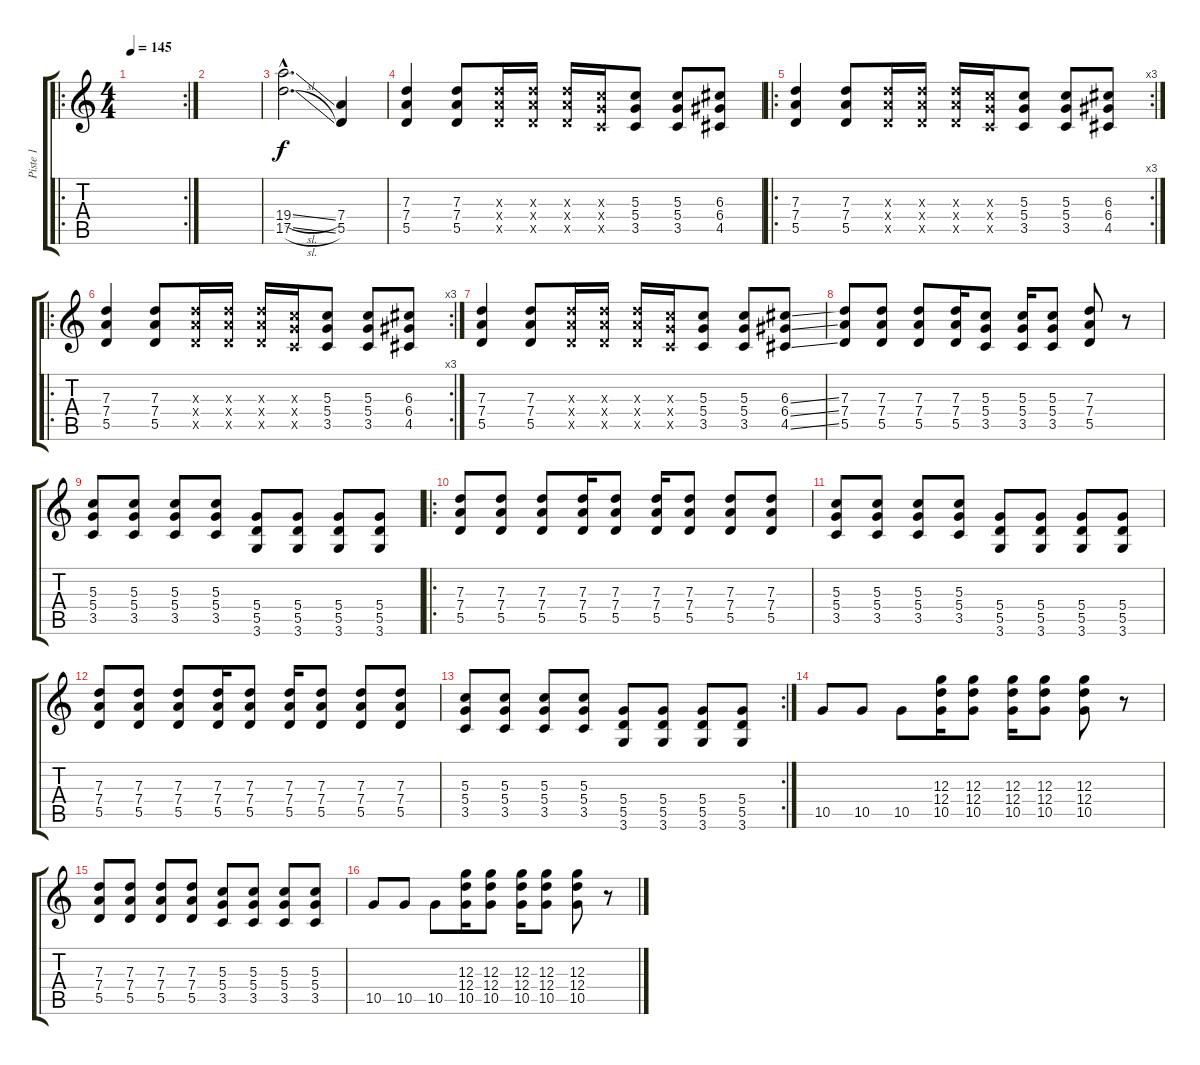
\track ("Piste 1" "Piste 1") {instrument distortionguitar}
\staff {score tabs}
\tuning (E4 B3 G3 D3 A2 E2) {hide}
\ro
\rc 2
\ts (4 4)
\tempo 145
\clef g2
\ks c
|
|
(19.4{sl hac} 17.5{sl hac}).2{d} (7.4 5.5).4 |
(7.3 7.4 5.5).4 (7.3 7.4 5.5).8 (7.3{x} 7.4{x} 5.5{x}).16 (7.3{x} 7.4{x} 5.5{x}).16 (7.3{x} 7.4{x} 5.5{x}).16 (5.3{x} 5.4{x} 3.5{x}).16 (5.3 5.4 3.5).8 (5.3 5.4 3.5).8 (6.3 6.4 4.5).8 |
\ro
\rc 3
(7.3 7.4 5.5).4 (7.3 7.4 5.5).8 (7.3{x} 7.4{x} 5.5{x}).16 (7.3{x} 7.4{x} 5.5{x}).16 (7.3{x} 7.4{x} 5.5{x}).16 (5.3{x} 5.4{x} 3.5{x}).16 (5.3 5.4 3.5).8 (5.3 5.4 3.5).8 (6.3 6.4 4.5).8 |
\ro
\rc 3
(7.3 7.4 5.5).4 (7.3 7.4 5.5).8 (7.3{x} 7.4{x} 5.5{x}).16 (7.3{x} 7.4{x} 5.5{x}).16 (7.3{x} 7.4{x} 5.5{x}).16 (5.3{x} 5.4{x} 3.5{x}).16 (5.3 5.4 3.5).8 (5.3 5.4 3.5).8 (6.3 6.4 4.5).8 |
(7.3 7.4 5.5).4 (7.3 7.4 5.5).8 (7.3{x} 7.4{x} 5.5{x}).16 (7.3{x} 7.4{x} 5.5{x}).16 (7.3{x} 7.4{x} 5.5{x}).16 (5.3{x} 5.4{x} 3.5{x}).16 (5.3 5.4 3.5).8 (5.3 5.4 3.5).8 (6.3{ss} 6.4{ss} 4.5{ss}).8 |
(7.3 7.4 5.5).8 (7.3 7.4 5.5).8 (7.3 7.4 5.5).8 (7.3 7.4 5.5).16 (5.3 5.4 3.5).8 (5.3 5.4 3.5).16 (5.3 5.4 3.5).8 (7.3 7.4 5.5).8 r.8 |
(5.3 5.4 3.5).8 (5.3 5.4 3.5).8 (5.3 5.4 3.5).8 (5.3 5.4 3.5).8 (5.4 5.5 3.6).8 (5.4 5.5 3.6).8 (5.4 5.5 3.6).8 (5.4 5.5 3.6).8 |
\ro
(7.3 7.4 5.5).8 (7.3 7.4 5.5).8 (7.3 7.4 5.5).8 (7.3 7.4 5.5).16 (7.3 7.4 5.5).8 (7.3 7.4 5.5).16 (7.3 7.4 5.5).8 (7.3 7.4 5.5).8 (7.3 7.4 5.5).8 |
(5.3 5.4 3.5).8 (5.3 5.4 3.5).8 (5.3 5.4 3.5).8 (5.3 5.4 3.5).8 (5.4 5.5 3.6).8 (5.4 5.5 3.6).8 (5.4 5.5 3.6).8 (5.4 5.5 3.6).8 |
(7.3 7.4 5.5).8 (7.3 7.4 5.5).8 (7.3 7.4 5.5).8 (7.3 7.4 5.5).16 (7.3 7.4 5.5).8 (7.3 7.4 5.5).16 (7.3 7.4 5.5).8 (7.3 7.4 5.5).8 (7.3 7.4 5.5).8 |
\rc 2
(5.3 5.4 3.5).8 (5.3 5.4 3.5).8 (5.3 5.4 3.5).8 (5.3 5.4 3.5).8 (5.4 5.5 3.6).8 (5.4 5.5 3.6).8 (5.4 5.5 3.6).8 (5.4 5.5 3.6).8 |
10.5.8 10.5.8 10.5.8 (12.3 12.4 10.5).16 (12.3 12.4 10.5).8 (12.3 12.4 10.5).16 (12.3 12.4 10.5).8 (12.3 12.4 10.5).8 r.8 |
(7.3 7.4 5.5).8 (7.3 7.4 5.5).8 (7.3 7.4 5.5).8 (7.3 7.4 5.5).8 (5.3 5.4 3.5).8 (5.3 5.4 3.5).8 (5.3 5.4 3.5).8 (5.3 5.4 3.5).8 |
10.5.8 10.5.8 10.5.8 (12.3 12.4 10.5).16 (12.3 12.4 10.5).8 (12.3 12.4 10.5).16 (12.3 12.4 10.5).8 (12.3 12.4 10.5).8 r.8
